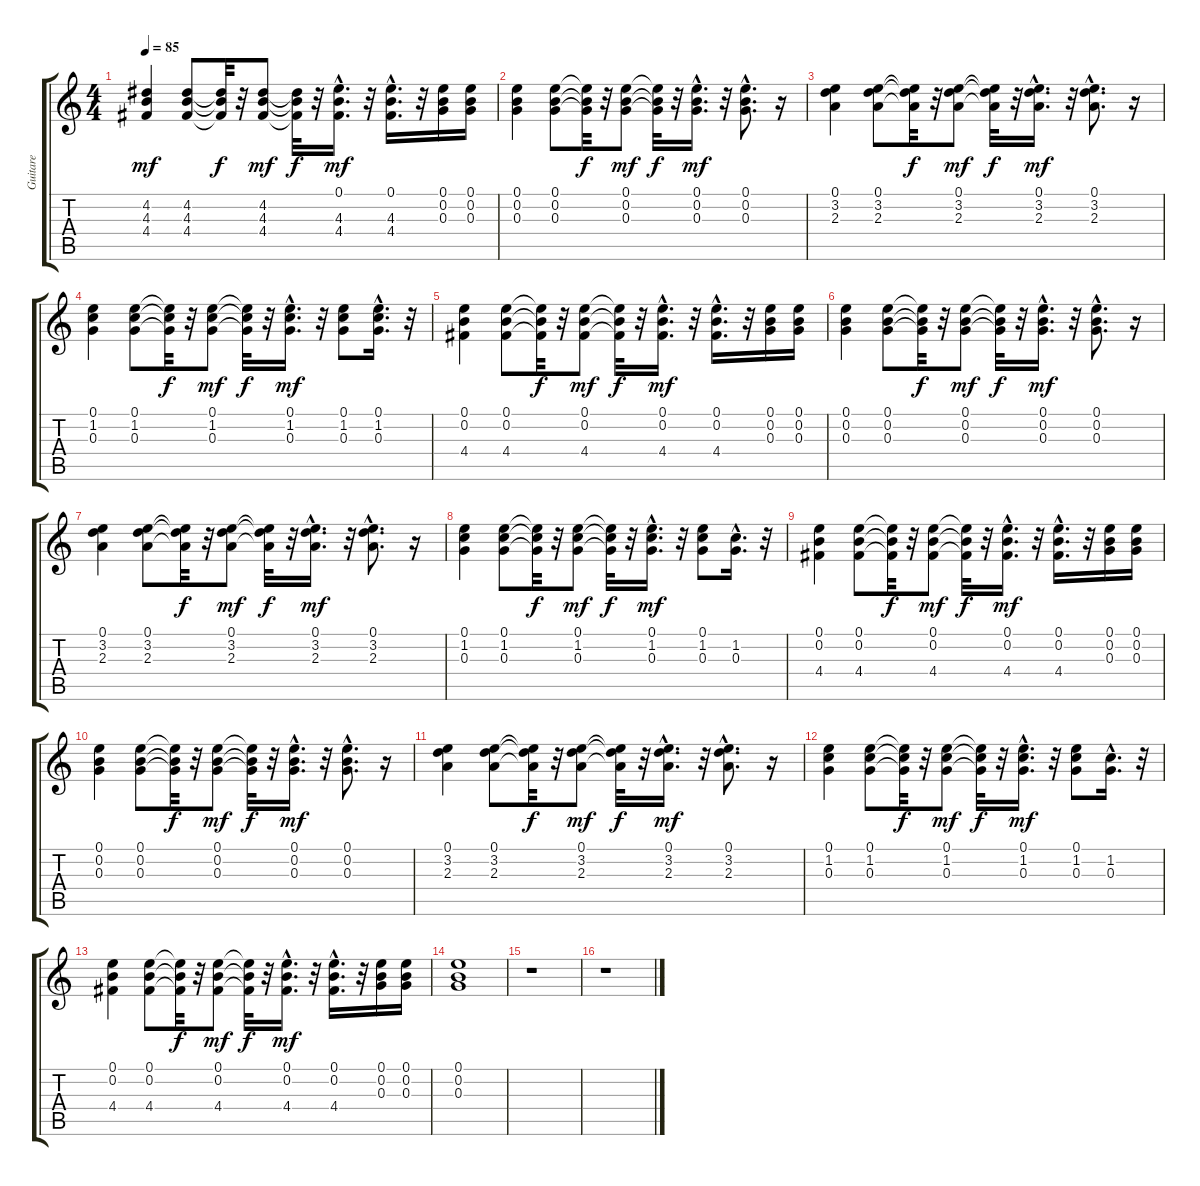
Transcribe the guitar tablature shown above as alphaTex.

\track ("Guitare" "Guitare") {instrument acousticguitarnylon}
\staff {score tabs}
\tuning (E4 B3 G3 D3 A2 E2) {hide}
\ts (4 4)
\tempo 85
\clef g2
\ks c
(4.2 4.3 4.4).4{dy mf} (4.2 4.3 4.4).8 (4.2{t} 4.3{t} 4.4{t}).32{dy f} r.32 (4.2 4.3 4.4).8{dy mf} (4.2{t} 4.3{t} 4.4{t}).32{dy f} r.32 (0.1{hac} 4.3{hac} 4.4{hac}).16{d dy mf} r.32 (0.1{hac} 4.3{hac} 4.4{hac}).16{d} r.32 (0.1 0.2 0.3).16 (0.1 0.2 0.3).16 |
(0.1 0.2 0.3).4 (0.1 0.2 0.3).8 (0.1{t} 0.2{t} 0.3{t}).32{dy f} r.32 (0.1 0.2 0.3).8{dy mf} (0.1{t} 0.2{t} 0.3{t}).32{dy f} r.32 (0.1{hac} 0.2{hac} 0.3{hac}).16{d dy mf} r.32 (0.1{hac} 0.2{hac} 0.3{hac}).8{d} r.16 |
(0.1 3.2 2.3).4 (0.1 3.2 2.3).8 (0.1{t} 3.2{t} 2.3{t}).32{dy f} r.32 (0.1 3.2 2.3).8{dy mf} (0.1{t} 3.2{t} 2.3{t}).32{dy f} r.32 (0.1{hac} 3.2{hac} 2.3{hac}).16{d dy mf} r.32 (0.1{hac} 3.2{hac} 2.3{hac}).8{d} r.16 |
(0.1 1.2 0.3).4 (0.1 1.2 0.3).8 (0.1{t} 1.2{t} 0.3{t}).32{dy f} r.32 (0.1 1.2 0.3).8{dy mf} (0.1{t} 1.2{t} 0.3{t}).32{dy f} r.32 (0.1{hac} 1.2{hac} 0.3{hac}).16{d dy mf} r.32 (0.1 1.2 0.3).8 (0.1{hac} 1.2{hac} 0.3{hac}).16{d} r.32 |
(0.1 0.2 4.4).4 (0.1 0.2 4.4).8 (0.1{t} 0.2{t} 4.4{t}).32{dy f} r.32 (0.1 0.2 4.4).8{dy mf} (0.1{t} 0.2{t} 4.4{t}).32{dy f} r.32 (0.1{hac} 0.2{hac} 4.4{hac}).16{d dy mf} r.32 (0.1{hac} 0.2{hac} 4.4{hac}).16{d} r.32 (0.1 0.2 0.3).16 (0.1 0.2 0.3).16 |
(0.1 0.2 0.3).4 (0.1 0.2 0.3).8 (0.1{t} 0.2{t} 0.3{t}).32{dy f} r.32 (0.1 0.2 0.3).8{dy mf} (0.1{t} 0.2{t} 0.3{t}).32{dy f} r.32 (0.1{hac} 0.2{hac} 0.3{hac}).16{d dy mf} r.32 (0.1{hac} 0.2{hac} 0.3{hac}).8{d} r.16 |
(0.1 3.2 2.3).4 (0.1 3.2 2.3).8 (0.1{t} 3.2{t} 2.3{t}).32{dy f} r.32 (0.1 3.2 2.3).8{dy mf} (0.1{t} 3.2{t} 2.3{t}).32{dy f} r.32 (0.1{hac} 3.2{hac} 2.3{hac}).16{d dy mf} r.32 (0.1{hac} 3.2{hac} 2.3{hac}).8{d} r.16 |
(0.1 1.2 0.3).4 (0.1 1.2 0.3).8 (0.1{t} 1.2{t} 0.3{t}).32{dy f} r.32 (0.1 1.2 0.3).8{dy mf} (0.1{t} 1.2{t} 0.3{t}).32{dy f} r.32 (0.1{hac} 1.2{hac} 0.3{hac}).16{d dy mf} r.32 (0.1 1.2 0.3).8 (1.2{hac} 0.3{hac}).16{d} r.32 |
(0.1 0.2 4.4).4 (0.1 0.2 4.4).8 (0.1{t} 0.2{t} 4.4{t}).32{dy f} r.32 (0.1 0.2 4.4).8{dy mf} (0.1{t} 0.2{t} 4.4{t}).32{dy f} r.32 (0.1{hac} 0.2{hac} 4.4{hac}).16{d dy mf} r.32 (0.1{hac} 0.2{hac} 4.4{hac}).16{d} r.32 (0.1 0.2 0.3).16 (0.1 0.2 0.3).16 |
(0.1 0.2 0.3).4 (0.1 0.2 0.3).8 (0.1{t} 0.2{t} 0.3{t}).32{dy f} r.32 (0.1 0.2 0.3).8{dy mf} (0.1{t} 0.2{t} 0.3{t}).32{dy f} r.32 (0.1{hac} 0.2{hac} 0.3{hac}).16{d dy mf} r.32 (0.1{hac} 0.2{hac} 0.3{hac}).8{d} r.16 |
(0.1 3.2 2.3).4 (0.1 3.2 2.3).8 (0.1{t} 3.2{t} 2.3{t}).32{dy f} r.32 (0.1 3.2 2.3).8{dy mf} (0.1{t} 3.2{t} 2.3{t}).32{dy f} r.32 (0.1{hac} 3.2{hac} 2.3{hac}).16{d dy mf} r.32 (0.1{hac} 3.2{hac} 2.3{hac}).8{d} r.16 |
(0.1 1.2 0.3).4 (0.1 1.2 0.3).8 (0.1{t} 1.2{t} 0.3{t}).32{dy f} r.32 (0.1 1.2 0.3).8{dy mf} (0.1{t} 1.2{t} 0.3{t}).32{dy f} r.32 (0.1{hac} 1.2{hac} 0.3{hac}).16{d dy mf} r.32 (0.1 1.2 0.3).8 (1.2{hac} 0.3{hac}).16{d} r.32 |
(0.1 0.2 4.4).4 (0.1 0.2 4.4).8 (0.1{t} 0.2{t} 4.4{t}).32{dy f} r.32 (0.1 0.2 4.4).8{dy mf} (0.1{t} 0.2{t} 4.4{t}).32{dy f} r.32 (0.1{hac} 0.2{hac} 4.4{hac}).16{d dy mf} r.32 (0.1{hac} 0.2{hac} 4.4{hac}).16{d} r.32 (0.1 0.2 0.3).16 (0.1 0.2 0.3).16 |
(0.1 0.2 0.3).1 |
r.1 |
r.1
